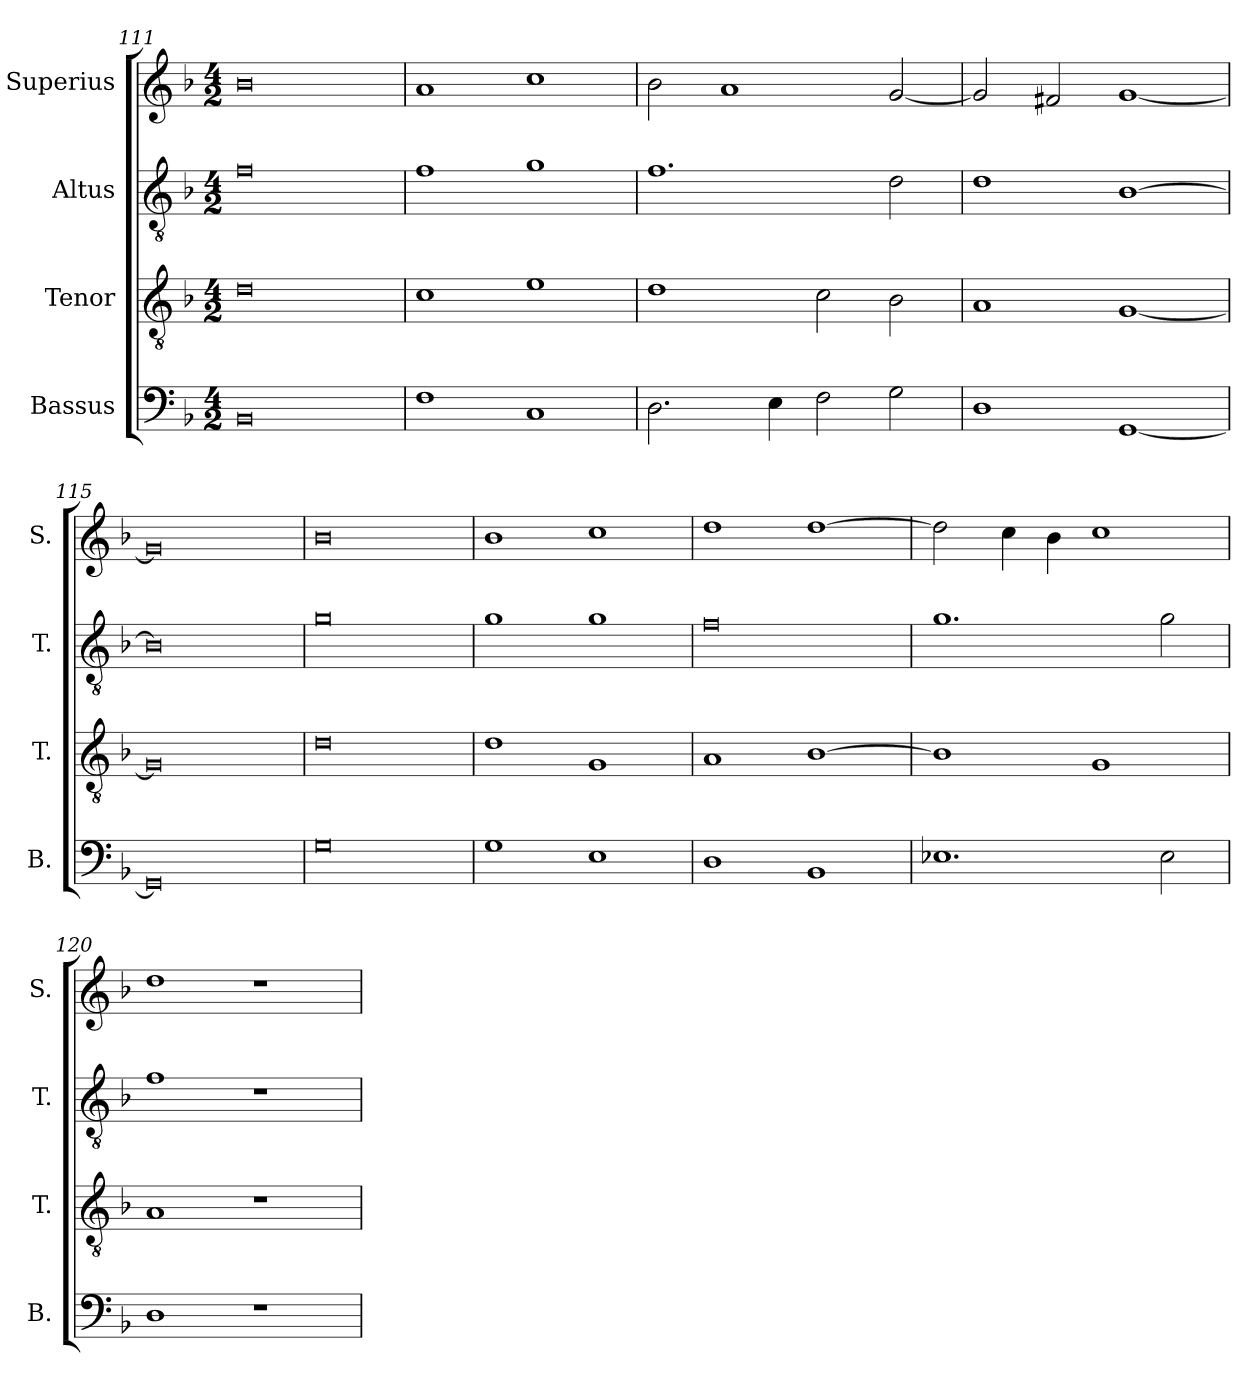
**kern	**kern	**kern	**kern
*part4	*part3	*part2	*part1
*staff4	*staff3	*staff2	*staff1
*I"Bassus	*I"Tenor	*I"Altus	*I"Superius
*I'B.	*I'T.	*I'T.	*I'S.
*clefF4	*clefGv2	*clefGv2	*clefG2
*	*ITrd7c12	*ITrd7c12	*
*k[b-]	*k[b-]	*k[b-]	*k[b-]
*F:	*F:	*F:	*F:
*M4/2	*M4/2	*M4/2	*M4/2
=111	=111	=111	=111
0BB-i	0Di	0Fi	0b-i
=112	=112	=112	=112
1Fi	1Ci	1Fi	1ai
1Ci	1Ei	1Gi	1cci
=113	=113	=113	=113
2.Di\	1Di	1.Fi	2b-i\
.	.	.	1ai
4Ei\	.	.	.
2Fi\	2Ci\	.	.
2Gi\	2BB-i\	2Di\	[<2gi/
!!LO:LB:g=z
=114	=114	=114	=114
1Di	1AAi	1Di	2gi/]
.	.	.	2f#Xi/
[<1GGi	[<1GGi	[>1BB-i	[<1gi
=115	=115	=115	=115
0GGi]	0GGi]	0BB-i]	0gi]
=116	=116	=116	=116
0Gi	0Di	0Gi	0b-i
=117	=117	=117	=117
1Gi	1Di	1Gi	1b-i
1Ei	1GGi	1Gi	1cci
=118	=118	=118	=118
1Di	1AAi	0Fi	1ddi
1BB-i	[>1BB-i	.	[>1ddi
=119	=119	=119	=119
1.E-Xi	1BB-i]	1.Gi	2ddi\]
.	.	.	4cci\
.	.	.	4b-i\
.	1GGi	.	1cci
2E-i\	.	2Gi\	.
!!LO:PB:g=z
=120	=120	=120	=120
1Di	1AAi	1Fi	1ddi
1r	1r	1r	1r
=	=	=	=
*-	*-	*-	*-
